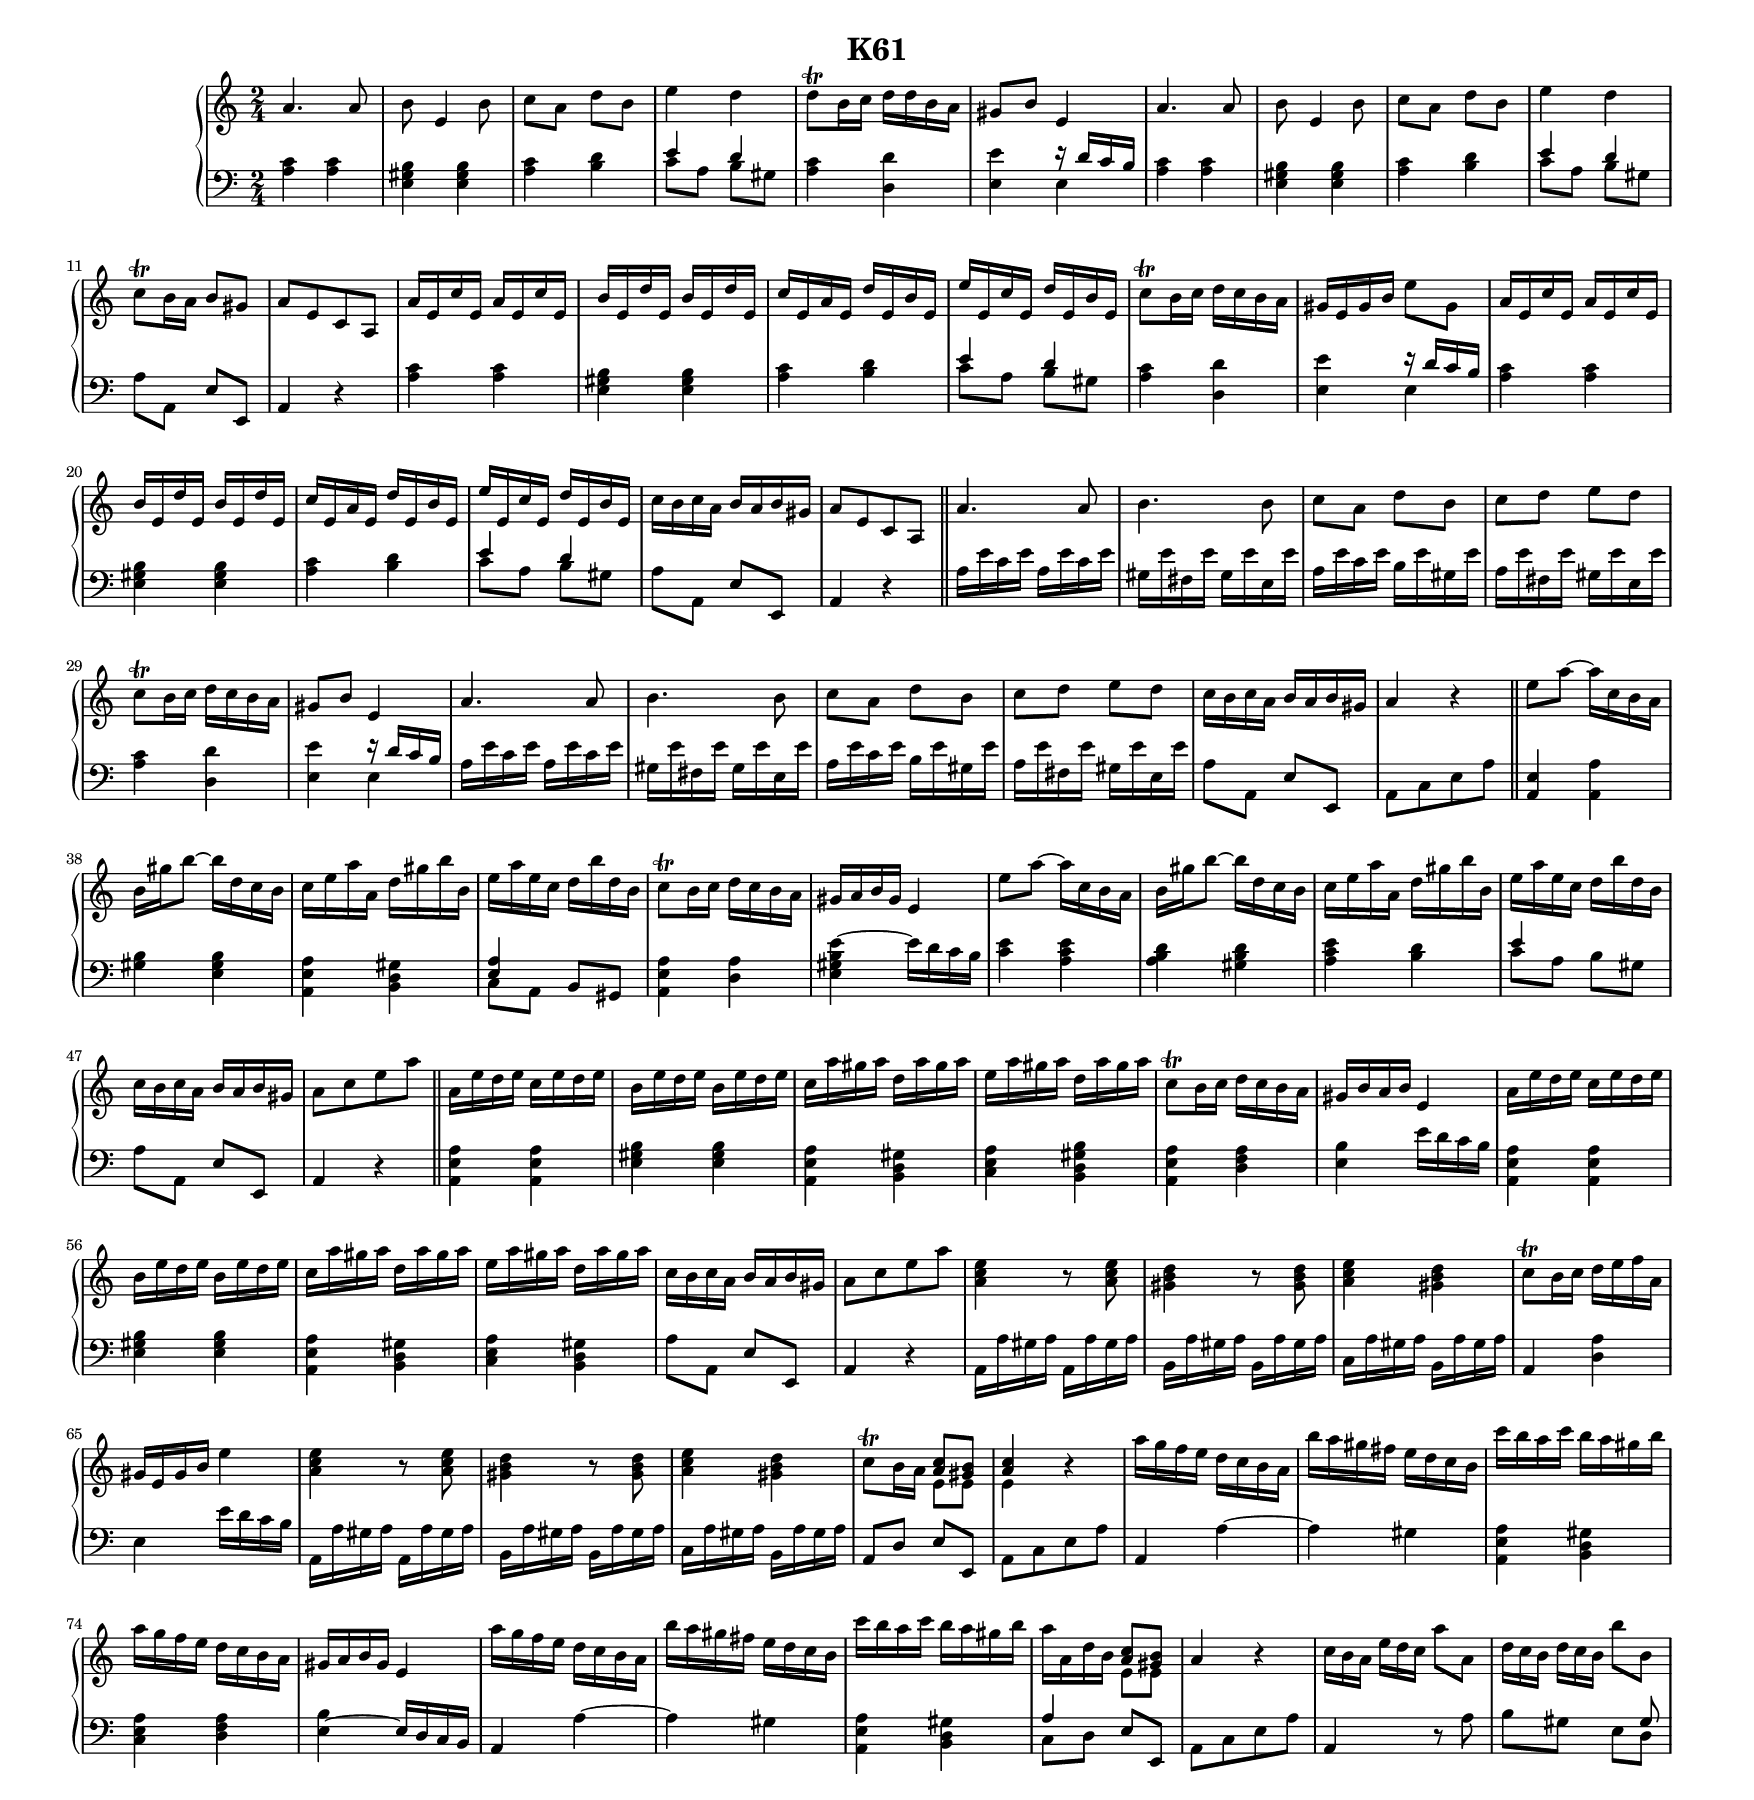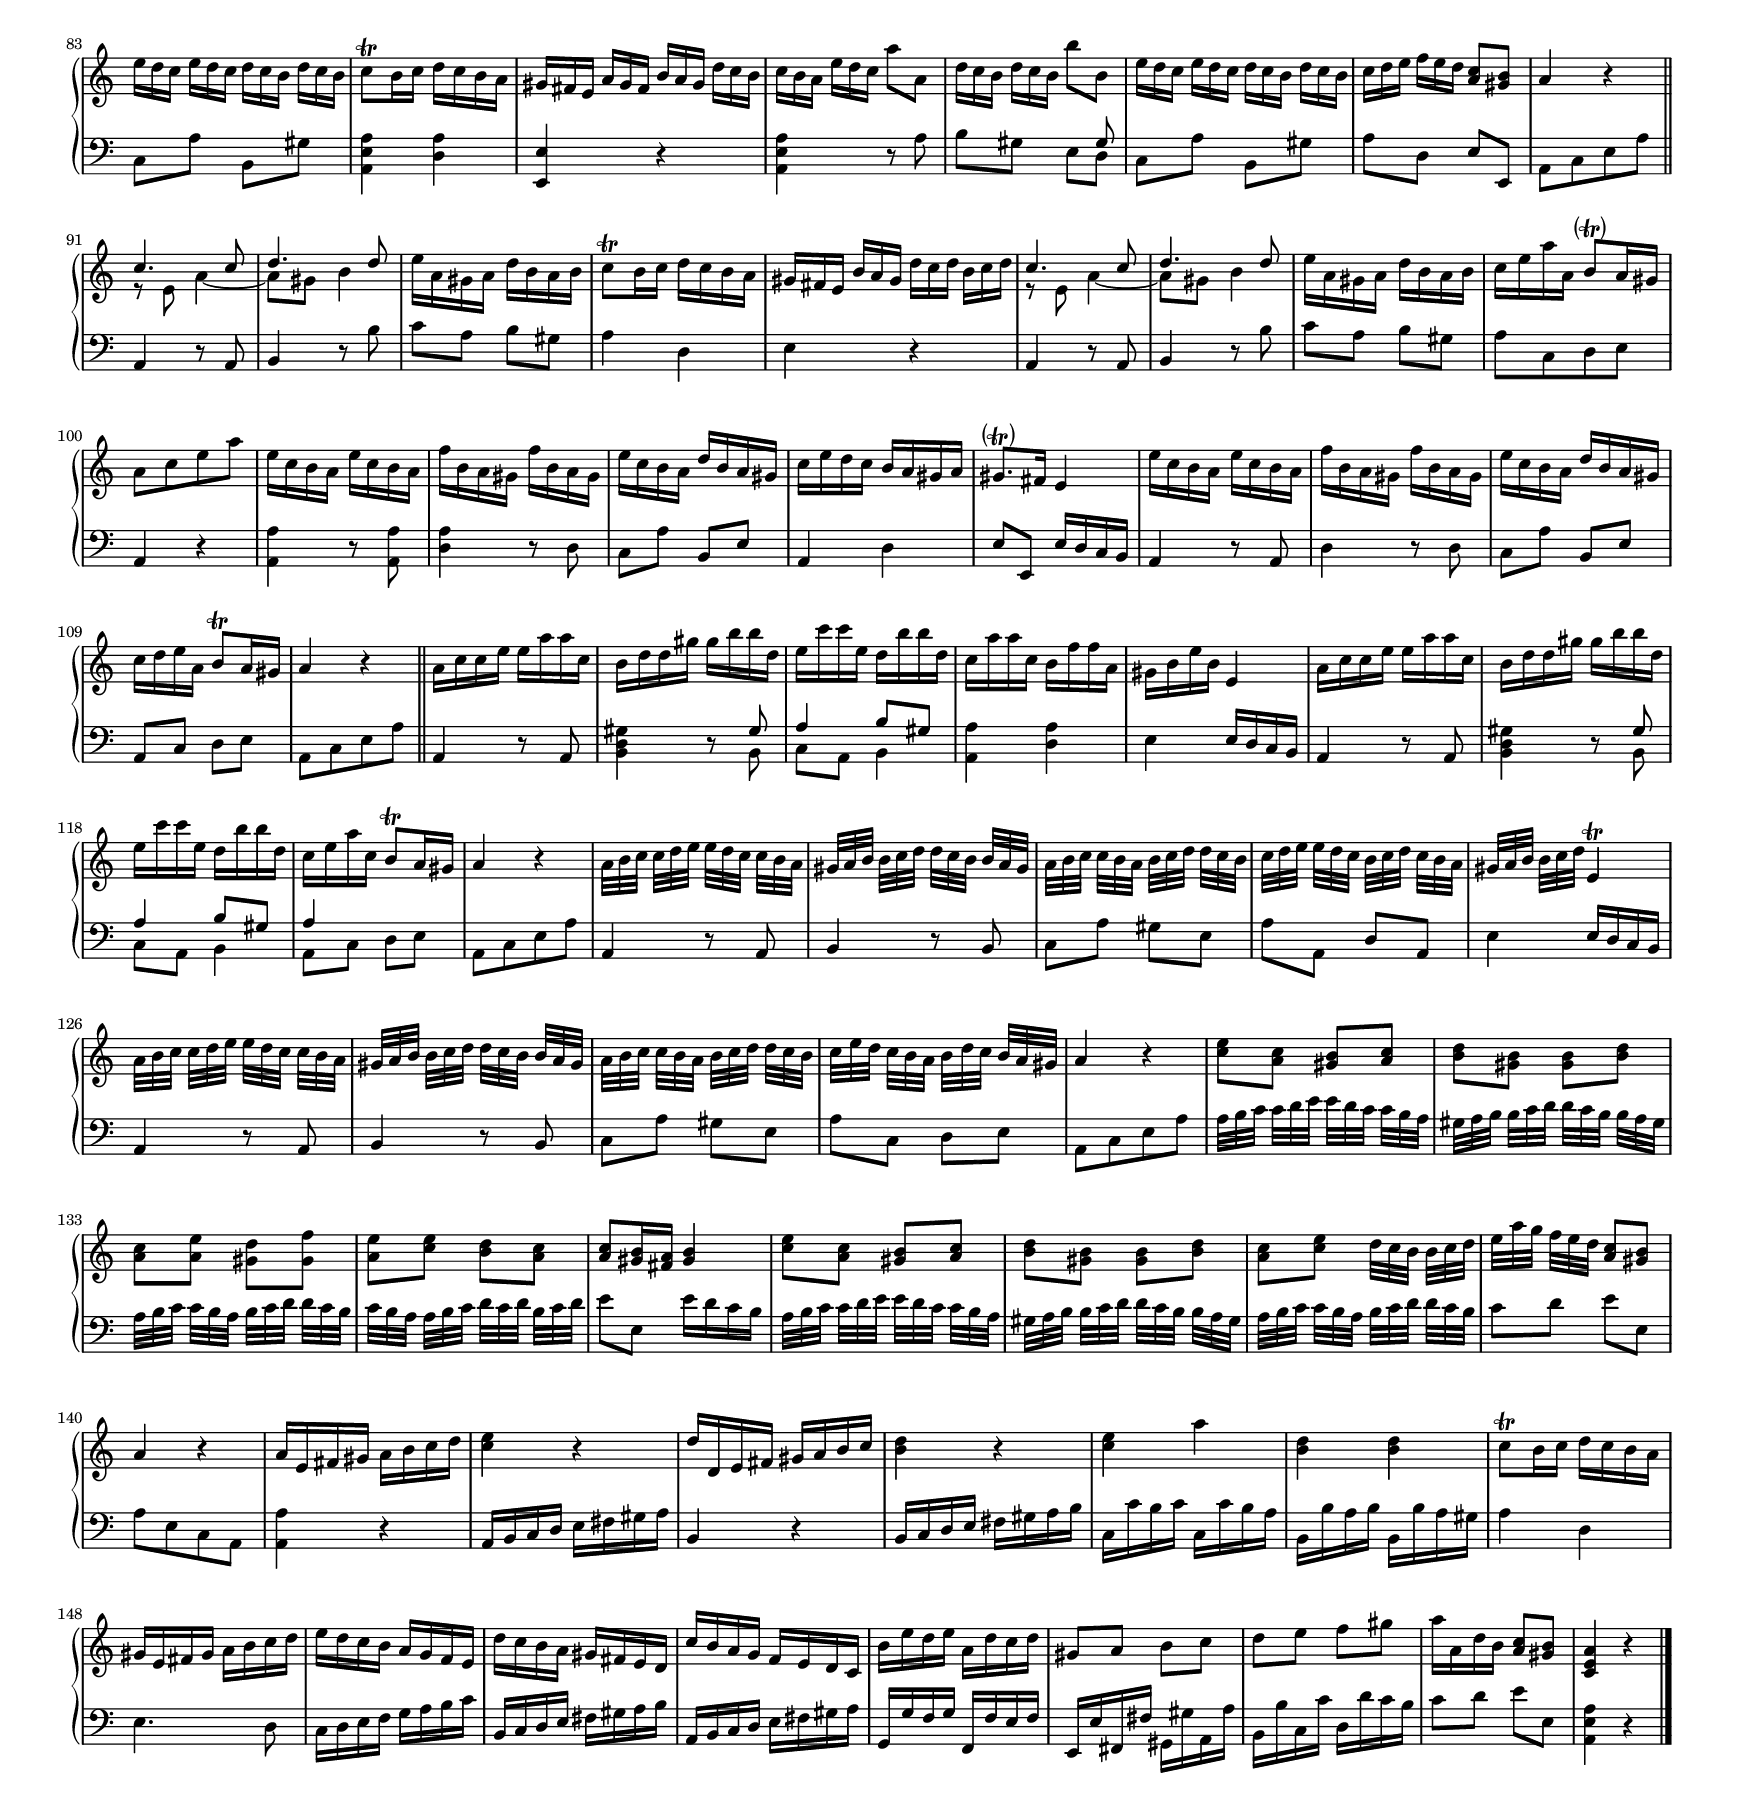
\version "2.18.2"
\version "2.18.2"

su = \stemUp
sd = \stemDown
sn = \stemNeutral
tu = \tieUp
td = \tieDown
tn = \tieNeutral
cstr = \change Staff = "right"
cstl = \change Staff = "left"

global = {
  \key a \minor
  \time 2/4
  \override ParenthesesItem #'font-size = #+2
}

right = \relative c'' {
  \global
 
  \repeat unfold 2 {
    a4. a8 
    b e,4 b'8
    c a d b
    e4 d
  } \alternative {
    { d8-\trill b16 c d d b a
      gis8 b e,4 }
    { c'8-\trill b16 a b8 gis
      a[ e c a] }
  }
  
  \repeat unfold 2 {
    a'16 e c' e, a e c' e, 
    b' e, d' e, b' e, d' e, 
    c' e, a e d' e, b' e, 
    e' e, c' e, d' e, b' e,
  } \alternative {
    { c'8-\trill b16 c d c b a
      gis e gis b e8 gis, }
    { c16 b c a b a b gis
      a8[ e c a] }
  } \bar "||"
  
  \repeat unfold 2 {
    a'4. a8
    b4. b8
    c a d b
    c d e d
  } \alternative {
    { c8-\trill b16 c d c b a
      gis8 b e,4 }
    { c'16  b c a b a b gis 
      a4 r }
  } \bar "||"
  
  \repeat unfold 2 {
    e'8 a ~ a16 c, b a
    b gis' b8 ~ b16 d, c b
    c e a a, d gis b b,
    e a e c d b' d, b
  } \alternative {
    { c8-\trill b16 c d c b a
      gis a b gis e4 }
    { c'16 b c a b a b gis
      a8[ c e a] }
  } \bar "||"
  
  \repeat unfold 2 {
    a,16 e' d e c e d e
    b e d e b e d e
    c a' gis a d, a' gis a
    e a gis a d, a' gis a
  } \alternative {
    { c,8-\trill b16 c d c b a
      gis b a b e,4 }
    { c'16 b c a b a b gis
      a8[ c e a] }
  }

  \repeat unfold 2 {
    <a, c e>4 r8 q
    <gis b d>4 r8 q
    <a c e>4 <gis b d>
    c8-\trill b16 
  } \alternative {
    { c d e f a,
      gis e gis b e4 }
    { a,16 <<{ <a c>8 <gis b> <a c>4 } 
        \\ { e8 e e4 }>> r4 }
  }
  
  \repeat unfold 2 {
    a'16 g f e d c b a
    b' a gis fis e d c b
    c'b a c b a gis b
  } \alternative {
    { a g f e d c b a
      gis a b gis e4 }
    { a'16 a, d b <<{ <a c>8 <gis b> } \\ { e8 e }>>
      a4 r }
  }
  
  \repeat unfold 2 {
    c16*2/3[ b a] e'[ d c] a'8 a,
    d16*2/3[ c b] d c b b'8 b,
    e16*2/3[ d c] e[ d c] d[ c b] d[ c b]
  } \alternative {
    { c8-\trill b16 c d c b a
      gis16*2/3[ fis e] a[ gis fis] b[ a gis] d'[ c b] }
    { c[ d e] f[ e d] <a c>8 <gis b>
      a4 r }
  } \bar "||"
  
  \repeat unfold 2 {
    <<{ c4. c8 d4. d8 } \\ { r8 e, a4 ~ a8 gis b4 }>>
    e16 a, gis a d b a b
  } \alternative {
    { c8-\trill b16 c d c b a
      gis16*2/3[ fis e] b'[ a gis] d'[ c d] b[ c d] }
    { c16 e a a, b8-\parenthesize-\trill a16 gis
      a8[ c e a] }
  }
  
  \repeat unfold 2 {
    \repeat unfold 2 { e16 c b a }
    \repeat unfold 2 { f' b, a gis }
    e' c b a d b a gis
  } \alternative {
    { c e d c b a gis a
      gis8.-\parenthesize-\trill fis16 e4 }
    { c'16 d e a, b8-\trill a16 gis
      a4 r }
  } \bar "||"
  
  \repeat unfold 2 {
    a16 c c e e a a c,
    b d d gis gis b b d,
    e c' c e, d b' b d,
  } \alternative {
    { c a' a c, b f' f a,
      gis b e b e,4 }
    { c'16 e a c, b8-\trill a16 gis
      a4 r }
  }
  
  \repeat unfold 2 { 
    a32*4/3[ b c] c[ d e] e[ d c] c[ b a]
    gis[ a b] b[ c d] d[ c b] b[ a gis]
    a[ b c] c[ b a] b[ c d] d[ c b]
  } \alternative {
    { c[ d e] e[ d c] b[ c d] c[ b a]
      gis[ a b] b[ c d] e,4-\trill }
    { c'32*4/3[ e d] c[ b a] b[ d c] b[ a gis]
      a4 r }
  }
  
  \repeat unfold 2 {
    <c e>8 <a c> <gis b> <a c>
    <b d> <gis b> q <b d>
    <a c>
  } \alternative {
    { <a e'> <gis d'> <gis f'>
      <a e'> <c e> <b d> <a c>
      q <gis b>16 <fis a> <gis b>4 }
    { <c e>8 d32*4/3[ c b] b[ c d]
      e[ a g] f[ e d] <a c>8 <gis b>
      a4 r }
  }
  
  a16 e fis gis a b c d
  <c e>4 r
  d16 d, e fis gis a b c
  <b d>4 r
  <c e>4 a'4
  <b, d> q
  
  c8-\trill b16 c d c b a
  gis e fis gis a b c d
  e d c b a g f e
  d' c b a gis fis e d
  c' b a g f e d c
  
  b' e d e a, d c d
  gis,8 a b c
  d e f gis
  a16 a, d b <a c>8 <gis b>
  <c, e a>4 r \bar "|."
}
 
left = \relative c' {
  \global

  \repeat unfold 2 {
    \repeat unfold 2 {
      <a c>4 q
      <e gis b> q
      <a c> <b d>
      <<{ e4 d } \\ { c8 a b gis }>>
    } \alternative {
      { <a c>4 <d, d'>
        <e e'> <<{ r16 d' c b } \\ { e,4 }>> }
      { a8 a, e' e,
        a4 r }
    }
  }
  
  \repeat unfold 2 {
    a'16 e' c e a, e' c e
    gis, e' fis, e' gis, e' e, e'
    a, e' c e b e gis, e'
    a, e' fis, e' gis, e' e, e'
  } \alternative {
    { <a, c>4 <d, d'>
      <e e'> <<{ r16 d' c b } \\ { e,4 }>> }
    { a8 a, e' e,
      a[ c e a] }
  } \bar "||"
  
  <a, e'>4 <a a'>
  <gis' b> <e gis b>
  <a, e' a> <b d gis>
  <<{ <e a>4 } \\ { c8 a }>> b gis
  <a e' a>4 <d a'>
  < e gis b e> ~ e'16 d c b
  
  <c e>4 <a c e>
  <a b d> <gis b d>
  <a c e> <b d>
  <<{ e4 } \\ { c8 a }>> b gis
  a a, e' e,
  a4 r \bar "||"
   
  \repeat unfold 2 {
    <a e' a>4 q
    <e' gis b> q
    <a, e' a> <b d gis>
    <c e a>
  } \alternative {
    { <b d gis b>
      <a e' a> <d f a>
      <e b'> e'16 d c b }
    { <b, d gis>4
      a'8 a, e' e,
      a4 r }
  }
  
  \repeat unfold 2 {
    \repeat unfold 2 { a16 a' gis a }
    \repeat unfold 2 { b, a' gis a }
    c, a' gis a b, a' gis a
  } \alternative {
    { a,4 <d a'>
      e e'16 d c b }
    { a,8 d e e,
      a8[ c e a] }
  }
  
  \repeat unfold 2 {
    a,4 a' ~
    a gis 
    <a, e' a> <b d gis>
  } \alternative {
    { <c e a> <d f a>
      <e b'> ~ e16 d c b }
    { <<{ a'4 } \\ { c,8 d }>> e e,
      a[ c e a] }
  }
  
  a,4 \repeat unfold 2 {
    r8 a'
    b gis <<{ s gis } \\ { e d }>> 
    c a' b, gis'
  } \alternative {
    { <a, e' a>4 <d a'>
      <e, e'> r <a e' a>4 }
    { a'8 d, e e,
      a[ c e a] }
  }
  
  \repeat unfold 2 {
    a,4 r8 a
    b4 r8 b'
    c a b gis
  } \alternative {
    { a4 d, e r }
    { a8[ c, d e] a,4 r }
  }
  
  <a a'>4 r8 q
  <d a'>4 r8 d 
  c a' b, e
  a,4 d
  e8 e, e'16 d c b
  
  a4 r8 a
  d4 r8 d
  c a' b, e
  a, c d e
  a,[ c e a] \bar "||"
  
  \repeat unfold 2 {
    a,4 r8 a
    <b d gis>4 r8 
    <<{ gis'8 a4 b8 gis } \\ { b, c a b4 }>>
  } \alternative {
    { <a a'>4 <d a'>
      e e16 d c b }
    { <<{ a'4 } \\ { a,8 c d e }>>
      a,8[ c e a] }
  }
  
  \repeat unfold 2 {
    a,4 r8 a
    b4 r8 b
    c a' gis e
  } \alternative {
    { a a, d a 
      e '4 e16 d c b }
    { a'8 c, d e
      a,[ c e a] }
  }
  
  \repeat unfold 2 {
    a32*4/3[ b c] c[ d e] e[ d c] c[ b a]
    gis[ a b] b[ c d] d[ c b] b[ a gis]
    a[ b c] c[ b a] b[ c d] d[ c b]
  } \alternative {
    { c[ b a] a[ b c] d[ c d] b[ c d]
      e8 e, e'16 d c b }
    { c8 d e e,
      a[ e c a] }
  }
  
  <a a'> 4 r
  a16 b c d e fis gis a
  b,4 r
  b16 c d e fis gis a b
  c, c' b c c, c' b a
  b, b' a b b, b' a gis
  
  a4 d, e4. d8
  c16 d e f g a b c
  b, c d e fis gis a b
  a, b c d e fis gis a
  
  g, g' f g f, f' e f
  e, e' fis, fis' gis, gis' a, a'
  b, b' c, c' d, d' c b
  c8 d e e,
  <a, e' a>4 r \bar "|."
}


#(set-global-staff-size 17)

\header {
  title = "K61"
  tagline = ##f
}

\paper {
  #(set-paper-size "a3")
  print-page-number = ##f
  between-system-padding = #0.1
  between-system-space = #0.1
  ragged-last-bottom = ##f
  ragged-bottom = ##f
  top-margin = 12 \cm
  bottom-margin = .3 \cm
}

\score {
  \new PianoStaff <<
    \new Staff = "right" {
      \right
    }
    \new Staff = "left" { 
      \clef bass \left 
    }
  >>
  \layout { }
}
